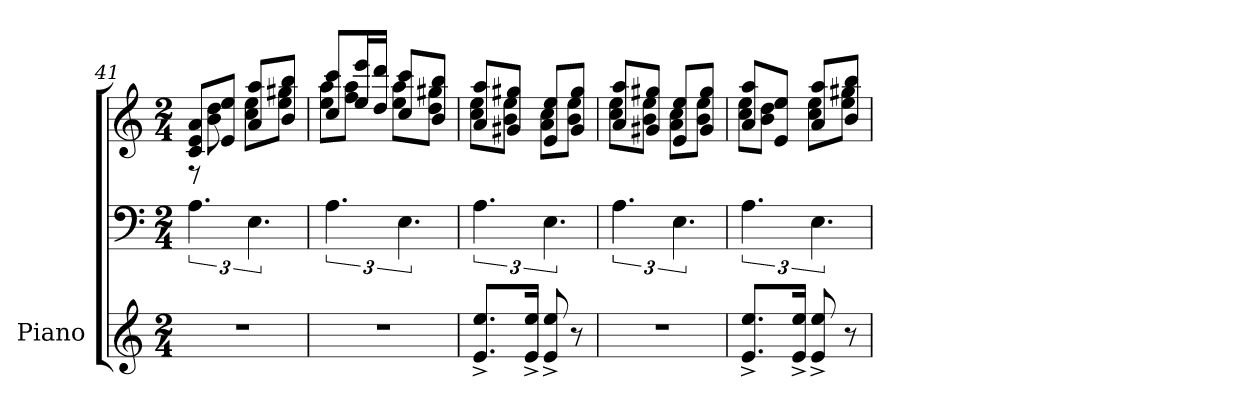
**kern	**kern	**kern
*part1	*part1	*part1
*staff3	*staff2	*staff1
*I"Piano	*	*
*I'Pno.	*	*
*clefG2	*clefF4	*clefG2
*k[]	*k[]	*k[]
*M2/4	*M2/4	*M2/4
=41	=41	=41
*	*	*^
2r	6.A\	8c/ 8e/ 8a/L	8r
.	.	8e/ 8ee/J	8b\ 8dd\
.	6.E\	8a/ 8aa/L	8cc\ 8ee\L
.	.	8b/ 8bb/J	8ee\ 8gg#X\J
=42	=42	=42	=42
2r	6.A\	8cc/ 8ccc/L	8ee\ 8aa\L
.	.	16ee/ 16eee/L	8ff\ 8aa\J
.	.	16dd/ 16ddd/JJ	.
.	6.E\	8cc/ 8ccc/L	8ee\ 8aa\L
.	.	8b/ 8bb/J	8dd\ 8gg#X\J
=43	=43	=43	=43
8.e/^ 8.ee/^L	6.A\	8a/ 8aa/L	8cc\ 8ee\L
.	.	8g#X/ 8gg#X/J	8b\ 8ee\J
16e/^ 16ee/^Jk	.	.	.
8e/^ 8ee/^	6.E\	8e/ 8ee/L	8a\ 8cc\L
8r	.	8g#/ 8gg#/J	8b\ 8ee\J
=44	=44	=44	=44
2r	6.A\	8a/ 8aa/L	8cc\ 8ee\L
.	.	8g#X/ 8gg#X/J	8b\ 8ee\J
.	6.E\	8e/ 8ee/L	8a\ 8cc\L
.	.	8g#/ 8gg#/J	8b\ 8ee\J
=45	=45	=45	=45
8.e/^ 8.ee/^L	6.A\	8a/ 8aa/L	8cc\ 8ee\L
.	.	8e/ 8ee/J	8b\ 8dd\J
16e/^ 16ee/^Jk	.	.	.
8e/^ 8ee/^	6.E\	8a/ 8aa/L	8cc\ 8ee\L
8r	.	8b/ 8bb/J	8ee\ 8gg#X\J
*	*	*v	*v
=	=	=
*-	*-	*-
